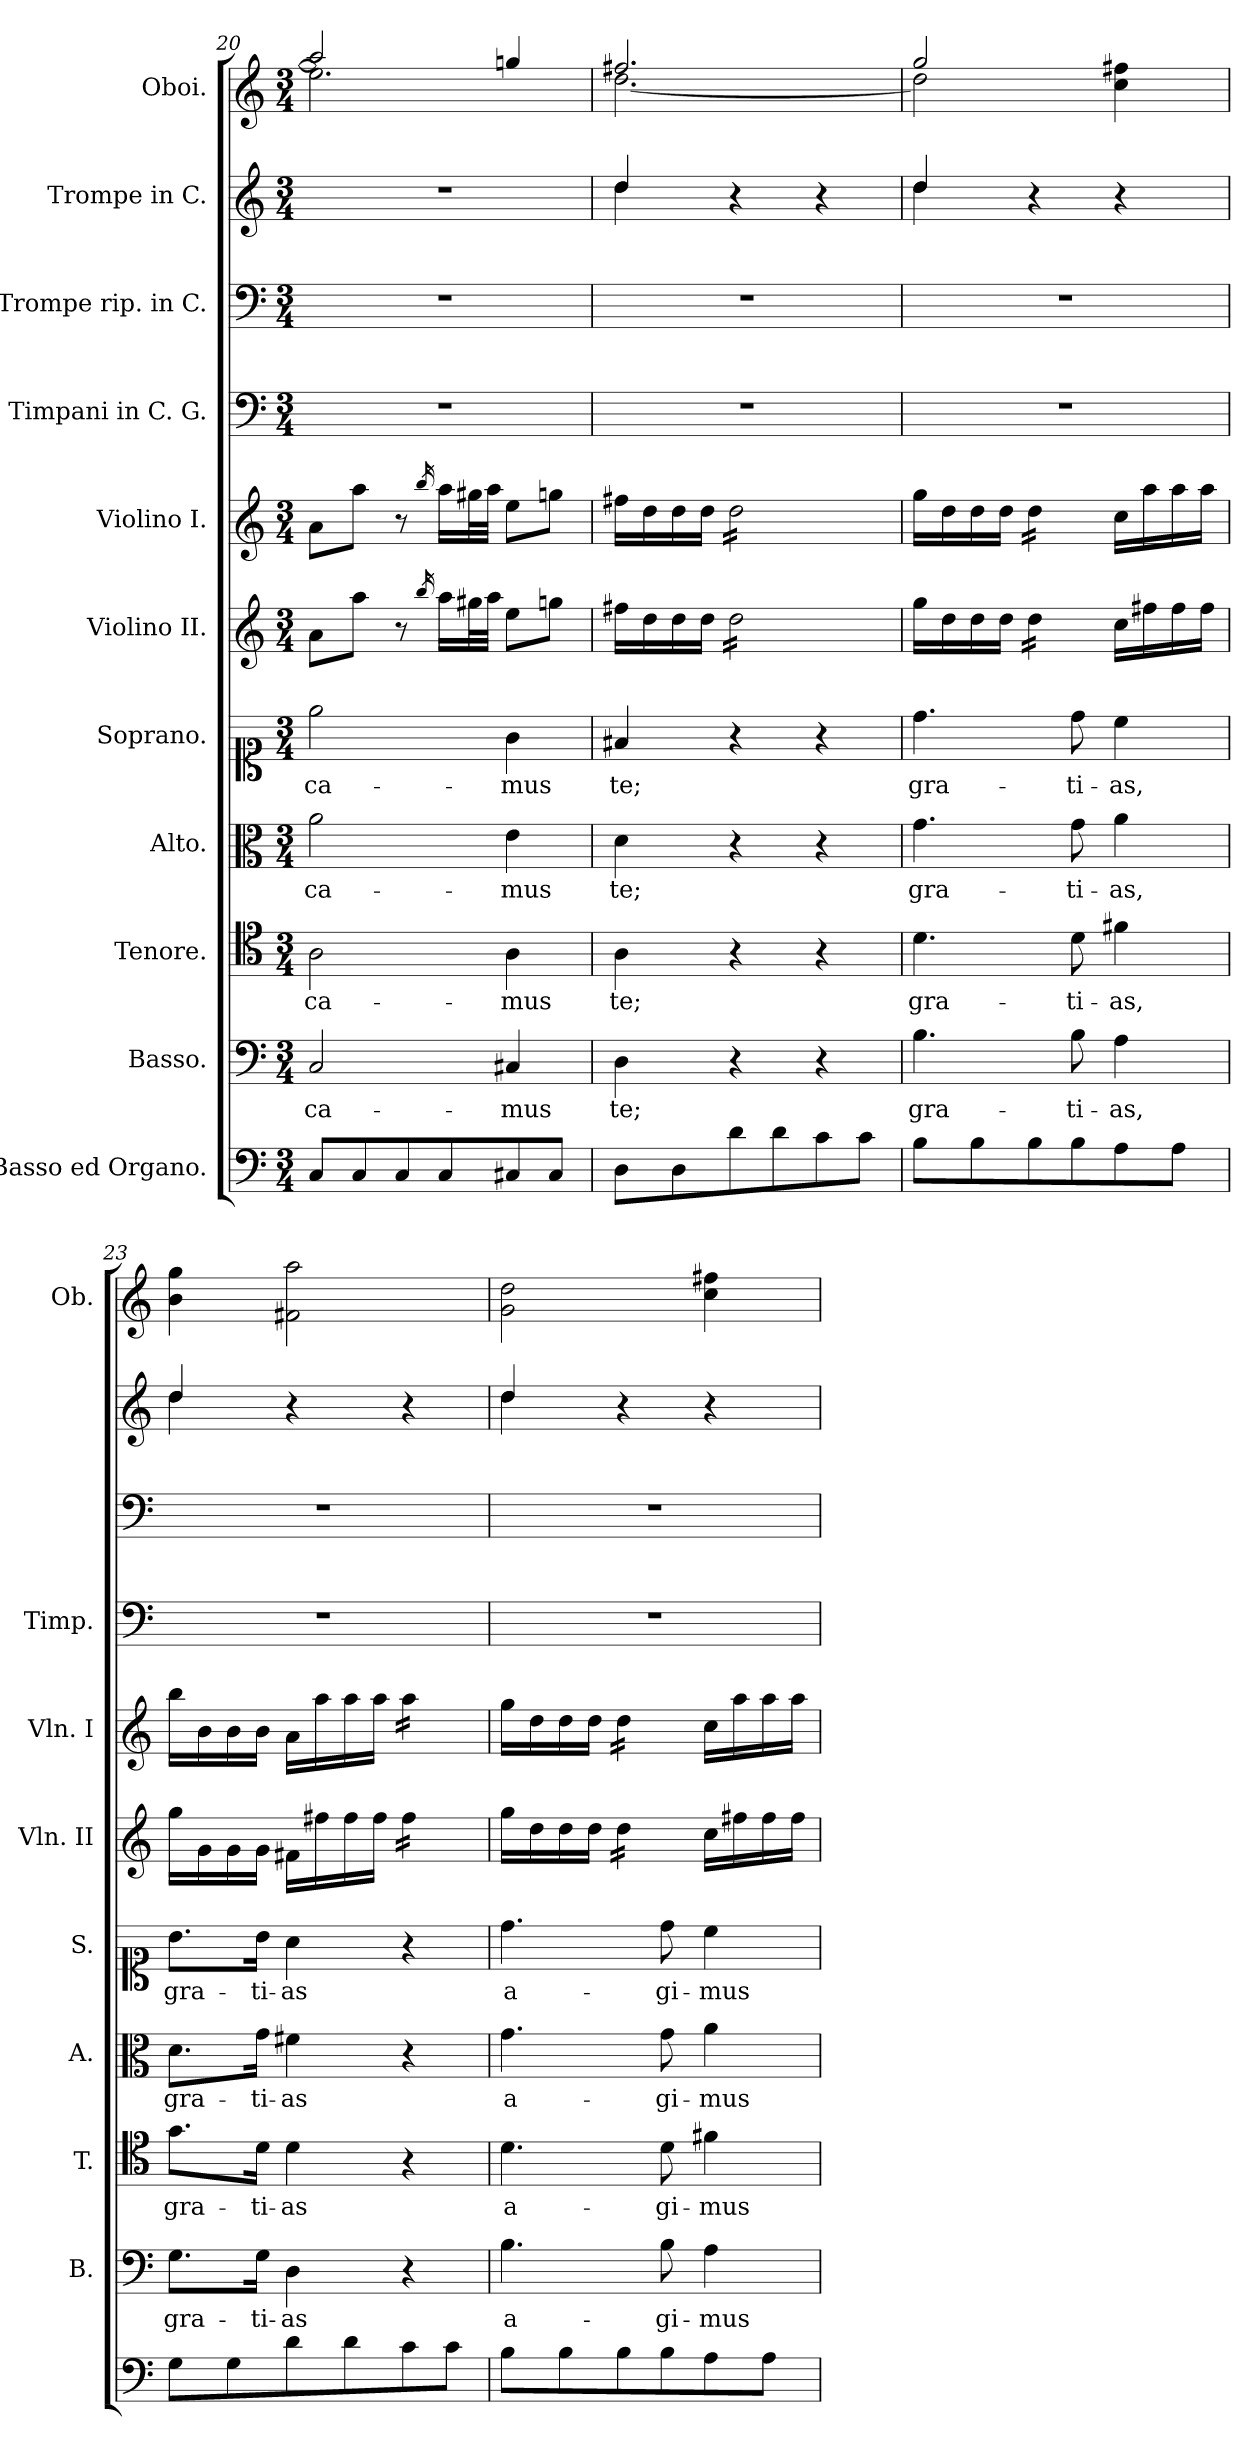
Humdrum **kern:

**kern	**kern	**text	**kern	**text	**kern	**text	**kern	**text	**kern	**kern	**kern	**kern	**kern	**kern
*part11	*part10	*part10	*part9	*part9	*part8	*part8	*part7	*part7	*part6	*part5	*part4	*part3	*part2	*part1
*staff11	*staff10	*staff10	*staff9	*staff9	*staff8	*staff8	*staff7	*staff7	*staff6	*staff5	*staff4	*staff3	*staff2	*staff1
*I"Basso ed  Organo.	*I"Basso.	*	*I"Tenore.	*	*I"Alto.	*	*I"Soprano.	*	*I"Violino II.	*I"Violino I.	*I"Timpani in C. G.	*I"Trompe rip. in C.	*I"Trompe in C.	*I"Oboi.
*	*I'B.	*	*I'T.	*	*I'A.	*	*I'S.	*	*I'Vln. II	*I'Vln. I	*I'Timp.	*	*	*I'Ob.
*clefF4	*clefF4	*	*clefC4	*	*clefC3	*	*clefC1	*	*clefG2	*clefG2	*clefF4	*clefF4	*clefG2	*clefG2
*k[]	*k[]	*	*k[]	*	*k[]	*	*k[]	*	*k[]	*k[]	*k[]	*k[]	*k[]	*k[]
*M3/4	*M3/4	*	*M3/4	*	*M3/4	*	*M3/4	*	*M3/4	*M3/4	*M3/4	*M3/4	*M3/4	*M3/4
=20	=20	=20	=20	=20	=20	=20	=20	=20	=20	=20	=20	=20	=20	=20
!	!	!LO:LY:b	!	!LO:LY:b	!	!LO:LY:b	!	!LO:LY:b	!	!	!	!	!	!
*	*	*	*	*	*	*	*	*	*	*	*	*	*	*^
8C/L	2C/	-ca-	2A\	-ca-	2a\	-ca-	2ee\	-ca-	8a\L	8a\L	2.r	2.r	2.r	2aa/]	2.ee\]
8C/	.	.	.	.	.	.	.	.	8aa\J	8aa\J	.	.	.	.	.
8C/	.	.	.	.	.	.	.	.	8r	8r	.	.	.	.	.
.	.	.	.	.	.	.	.	.	16qbb/	16qbb/	.	.	.	.	.
8C/	.	.	.	.	.	.	.	.	16aa\LL	16aa\LL	.	.	.	.	.
.	.	.	.	.	.	.	.	.	32gg#X\L	32gg#X\L	.	.	.	.	.
.	.	.	.	.	.	.	.	.	32aa\JJJ	32aa\JJJ	.	.	.	.	.
!	!	!LO:LY:b	!	!LO:LY:b	!	!LO:LY:b	!	!LO:LY:b	!	!	!	!	!	!	!
8C#X/	4C#X/	-mus	4A\	-mus	4e\	-mus	4g\	-mus	8ee\L	8ee\L	.	.	.	4ggn/	.
8C#/J	.	.	.	.	.	.	.	.	8ggn\J	8ggn\J	.	.	.	.	.
=21	=21	=21	=21	=21	=21	=21	=21	=21	=21	=21	=21	=21	=21	=21	=21
!	!	!LO:LY:b	!	!LO:LY:b	!	!LO:LY:b	!	!LO:LY:b	!	!	!	!	!	!	!
*	*	*	*	*	*	*	*	*	*	*	*	*	*^	*	*
8D\L	4D\	te;	4A\	te;	4d\	te;	4f#X/	te;	16ff#X\LL	16ff#X\LL	2.r	2.r	4dd/	4dd\	2.ff#X/	[2.dd\
.	.	.	.	.	.	.	.	.	16dd\	16dd\	.	.	.	.	.	.
8D\	.	.	.	.	.	.	.	.	16dd\	16dd\	.	.	.	.	.	.
.	.	.	.	.	.	.	.	.	16dd\JJ	16dd\JJ	.	.	.	.	.	.
*	*	*	*	*	*	*	*	*	*tremolo	*	*	*	*	*	*	*
*	*	*	*	*	*	*	*	*	*	*tremolo	*	*	*	*	*	*
8d\	4r	.	4r	.	4r	.	4r	.	16dd\LL	16dd\LL	.	.	4r	4ryy	.	.
.	.	.	.	.	.	.	.	.	16dd\	16dd\	.	.	.	.	.	.
8d\	.	.	.	.	.	.	.	.	16dd\	16dd\	.	.	.	.	.	.
.	.	.	.	.	.	.	.	.	16dd\	16dd\	.	.	.	.	.	.
8c\	4r	.	4r	.	4r	.	4r	.	16dd\	16dd\	.	.	4r	4ryy	.	.
.	.	.	.	.	.	.	.	.	16dd\	16dd\	.	.	.	.	.	.
8c\J	.	.	.	.	.	.	.	.	16dd\	16dd\	.	.	.	.	.	.
.	.	.	.	.	.	.	.	.	16dd\JJ	16dd\JJ	.	.	.	.	.	.
*	*	*	*	*	*	*	*	*	*	*Xtremolo	*	*	*	*	*	*
*	*	*	*	*	*	*	*	*	*Xtremolo	*	*	*	*	*	*	*
=22	=22	=22	=22	=22	=22	=22	=22	=22	=22	=22	=22	=22	=22	=22	=22	=22
!	!	!LO:LY:b	!	!LO:LY:b	!	!LO:LY:b	!	!LO:LY:b	!	!	!	!	!	!	!	!
8B\L	4.B\	gra-	4.d\	gra-	4.g\	gra-	4.dd\	gra-	16gg\LL	16gg\LL	2.r	2.r	4dd/	4dd\	2gg/	2dd\]
.	.	.	.	.	.	.	.	.	16dd\	16dd\	.	.	.	.	.	.
8B\	.	.	.	.	.	.	.	.	16dd\	16dd\	.	.	.	.	.	.
.	.	.	.	.	.	.	.	.	16dd\JJ	16dd\JJ	.	.	.	.	.	.
*	*	*	*	*	*	*	*	*	*tremolo	*	*	*	*	*	*	*
*	*	*	*	*	*	*	*	*	*	*tremolo	*	*	*	*	*	*
8B\	.	.	.	.	.	.	.	.	16dd\LL	16dd\LL	.	.	4r	4ryy	.	.
.	.	.	.	.	.	.	.	.	16dd\	16dd\	.	.	.	.	.	.
!	!	!LO:LY:b	!	!LO:LY:b	!	!LO:LY:b	!	!LO:LY:b	!	!	!	!	!	!	!	!
8B\	8B\	-ti-	8d\	-ti-	8g\	-ti-	8dd\	-ti-	16dd\	16dd\	.	.	.	.	.	.
.	.	.	.	.	.	.	.	.	16dd\JJ	16dd\JJ	.	.	.	.	.	.
*	*	*	*	*	*	*	*	*	*	*Xtremolo	*	*	*	*	*	*
*	*	*	*	*	*	*	*	*	*Xtremolo	*	*	*	*	*	*	*
!	!	!LO:LY:b	!	!LO:LY:b	!	!LO:LY:b	!	!LO:LY:b	!	!	!	!	!	!	!	!
8A\	4A\	-as,	4f#X\	-as,	4a\	-as,	4cc\	-as,	16cc\LL	16cc\LL	.	.	4r	4ryy	4cc\ 4ff#X\	4ryy
.	.	.	.	.	.	.	.	.	16ff#X\	16aa\	.	.	.	.	.	.
8A\J	.	.	.	.	.	.	.	.	16ff#\	16aa\	.	.	.	.	.	.
.	.	.	.	.	.	.	.	.	16ff#\JJ	16aa\JJ	.	.	.	.	.	.
*	*	*	*	*	*	*	*	*	*	*	*	*	*	*	*v	*v
=23	=23	=23	=23	=23	=23	=23	=23	=23	=23	=23	=23	=23	=23	=23	=23
!	!	!LO:LY:b	!	!LO:LY:b	!	!LO:LY:b	!	!LO:LY:b	!	!	!	!	!	!	!
8G\L	8.G\L	gra-	8.g\L	gra-	8.d\L	gra-	8.b\L	gra-	16gg\LL	16bb\LL	2.r	2.r	4dd/	4dd\	4b\ 4gg\
.	.	.	.	.	.	.	.	.	16g\	16b\	.	.	.	.	.
8G\	.	.	.	.	.	.	.	.	16g\	16b\	.	.	.	.	.
!	!	!LO:LY:b	!	!LO:LY:b	!	!LO:LY:b	!	!LO:LY:b	!	!	!	!	!	!	!
.	16G\Jk	-ti-	16d\Jk	-ti-	16g\Jk	-ti-	16b\Jk	-ti-	16g\JJ	16b\JJ	.	.	.	.	.
!	!	!LO:LY:b	!	!LO:LY:b	!	!LO:LY:b	!	!LO:LY:b	!	!	!	!	!	!	!
8d\	4D\	-as	4d\	-as	4f#X\	-as	4a\	-as	16f#X\LL	16a\LL	.	.	4r	4ryy	2f#X\ 2aa\
.	.	.	.	.	.	.	.	.	16ff#X\	16aa\	.	.	.	.	.
8d\	.	.	.	.	.	.	.	.	16ff#\	16aa\	.	.	.	.	.
.	.	.	.	.	.	.	.	.	16ff#\JJ	16aa\JJ	.	.	.	.	.
*	*	*	*	*	*	*	*	*	*tremolo	*	*	*	*	*	*
*	*	*	*	*	*	*	*	*	*	*tremolo	*	*	*	*	*
8c\	4r	.	4r	.	4r	.	4r	.	16ff#\LL	16aa\LL	.	.	4r	4ryy	.
.	.	.	.	.	.	.	.	.	16ff#\	16aa\	.	.	.	.	.
8c\J	.	.	.	.	.	.	.	.	16ff#\	16aa\	.	.	.	.	.
.	.	.	.	.	.	.	.	.	16ff#\JJ	16aa\JJ	.	.	.	.	.
*	*	*	*	*	*	*	*	*	*	*Xtremolo	*	*	*	*	*
*	*	*	*	*	*	*	*	*	*Xtremolo	*	*	*	*	*	*
!!LO:LB:g=z
=24	=24	=24	=24	=24	=24	=24	=24	=24	=24	=24	=24	=24	=24	=24	=24
!	!	!LO:LY:b	!	!LO:LY:b	!	!LO:LY:b	!	!LO:LY:b	!	!	!	!	!	!	!
8B\L	4.B\	a-	4.d\	a-	4.g\	a-	4.dd\	a-	16gg\LL	16gg\LL	2.r	2.r	4dd/	4dd\	2g\ 2dd\
.	.	.	.	.	.	.	.	.	16dd\	16dd\	.	.	.	.	.
8B\	.	.	.	.	.	.	.	.	16dd\	16dd\	.	.	.	.	.
.	.	.	.	.	.	.	.	.	16dd\JJ	16dd\JJ	.	.	.	.	.
*	*	*	*	*	*	*	*	*	*tremolo	*	*	*	*	*	*
*	*	*	*	*	*	*	*	*	*	*tremolo	*	*	*	*	*
8B\	.	.	.	.	.	.	.	.	16dd\LL	16dd\LL	.	.	4r	4ryy	.
.	.	.	.	.	.	.	.	.	16dd\	16dd\	.	.	.	.	.
!	!	!LO:LY:b	!	!LO:LY:b	!	!LO:LY:b	!	!LO:LY:b	!	!	!	!	!	!	!
8B\	8B\	-gi-	8d\	-gi-	8g\	-gi-	8dd\	-gi-	16dd\	16dd\	.	.	.	.	.
.	.	.	.	.	.	.	.	.	16dd\JJ	16dd\JJ	.	.	.	.	.
*	*	*	*	*	*	*	*	*	*	*Xtremolo	*	*	*	*	*
*	*	*	*	*	*	*	*	*	*Xtremolo	*	*	*	*	*	*
!	!	!LO:LY:b	!	!LO:LY:b	!	!LO:LY:b	!	!LO:LY:b	!	!	!	!	!	!	!
8A\	4A\	-mus	4f#X\	-mus	4a\	-mus	4cc\	-mus	16cc\LL	16cc\LL	.	.	4r	4ryy	4cc\ 4ff#X\
.	.	.	.	.	.	.	.	.	16ff#X\	16aa\	.	.	.	.	.
8A\J	.	.	.	.	.	.	.	.	16ff#\	16aa\	.	.	.	.	.
.	.	.	.	.	.	.	.	.	16ff#\JJ	16aa\JJ	.	.	.	.	.
*	*	*	*	*	*	*	*	*	*	*	*	*	*v	*v	*
=	=	=	=	=	=	=	=	=	=	=	=	=	=	=
*-	*-	*-	*-	*-	*-	*-	*-	*-	*-	*-	*-	*-	*-	*-
